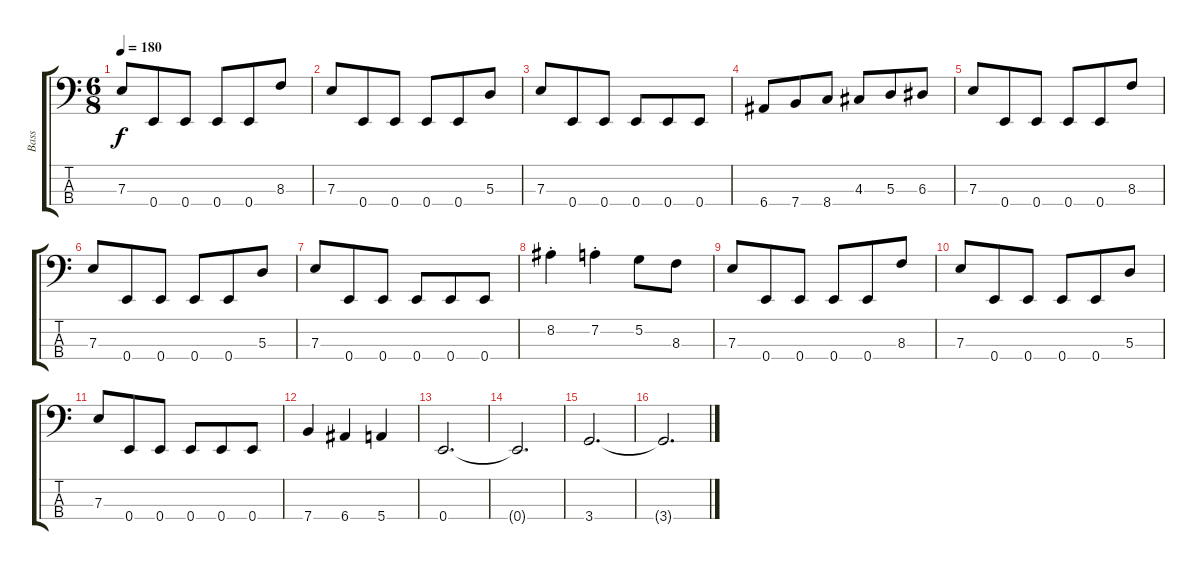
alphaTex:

\track ("Bass" "Bass") {instrument electricbasspick}
\staff {score tabs}
\tuning (G2 D2 A1 E1) {hide}
\ts (6 8)
\tempo 180
\clef f4
\ks c
7.3.8{dy f} 0.4.8 0.4.8 0.4.8 0.4.8 8.3.8 |
7.3.8 0.4.8 0.4.8 0.4.8 0.4.8 5.3.8 |
7.3.8 0.4.8 0.4.8 0.4.8 0.4.8 0.4.8 |
6.4.8 7.4.8 8.4.8 4.3.8 5.3.8 6.3.8 |
7.3.8 0.4.8 0.4.8 0.4.8 0.4.8 8.3.8 |
7.3.8 0.4.8 0.4.8 0.4.8 0.4.8 5.3.8 |
7.3.8 0.4.8 0.4.8 0.4.8 0.4.8 0.4.8 |
8.2{st}.4 7.2{st}.4 5.2.8 8.3.8 |
7.3.8 0.4.8 0.4.8 0.4.8 0.4.8 8.3.8 |
7.3.8 0.4.8 0.4.8 0.4.8 0.4.8 5.3.8 |
7.3.8 0.4.8 0.4.8 0.4.8 0.4.8 0.4.8 |
7.4.4 6.4.4 5.4.4 |
0.4.2{d} |
0.4{t}.2{d} |
3.4.2{d} |
3.4{t}.2{d}
